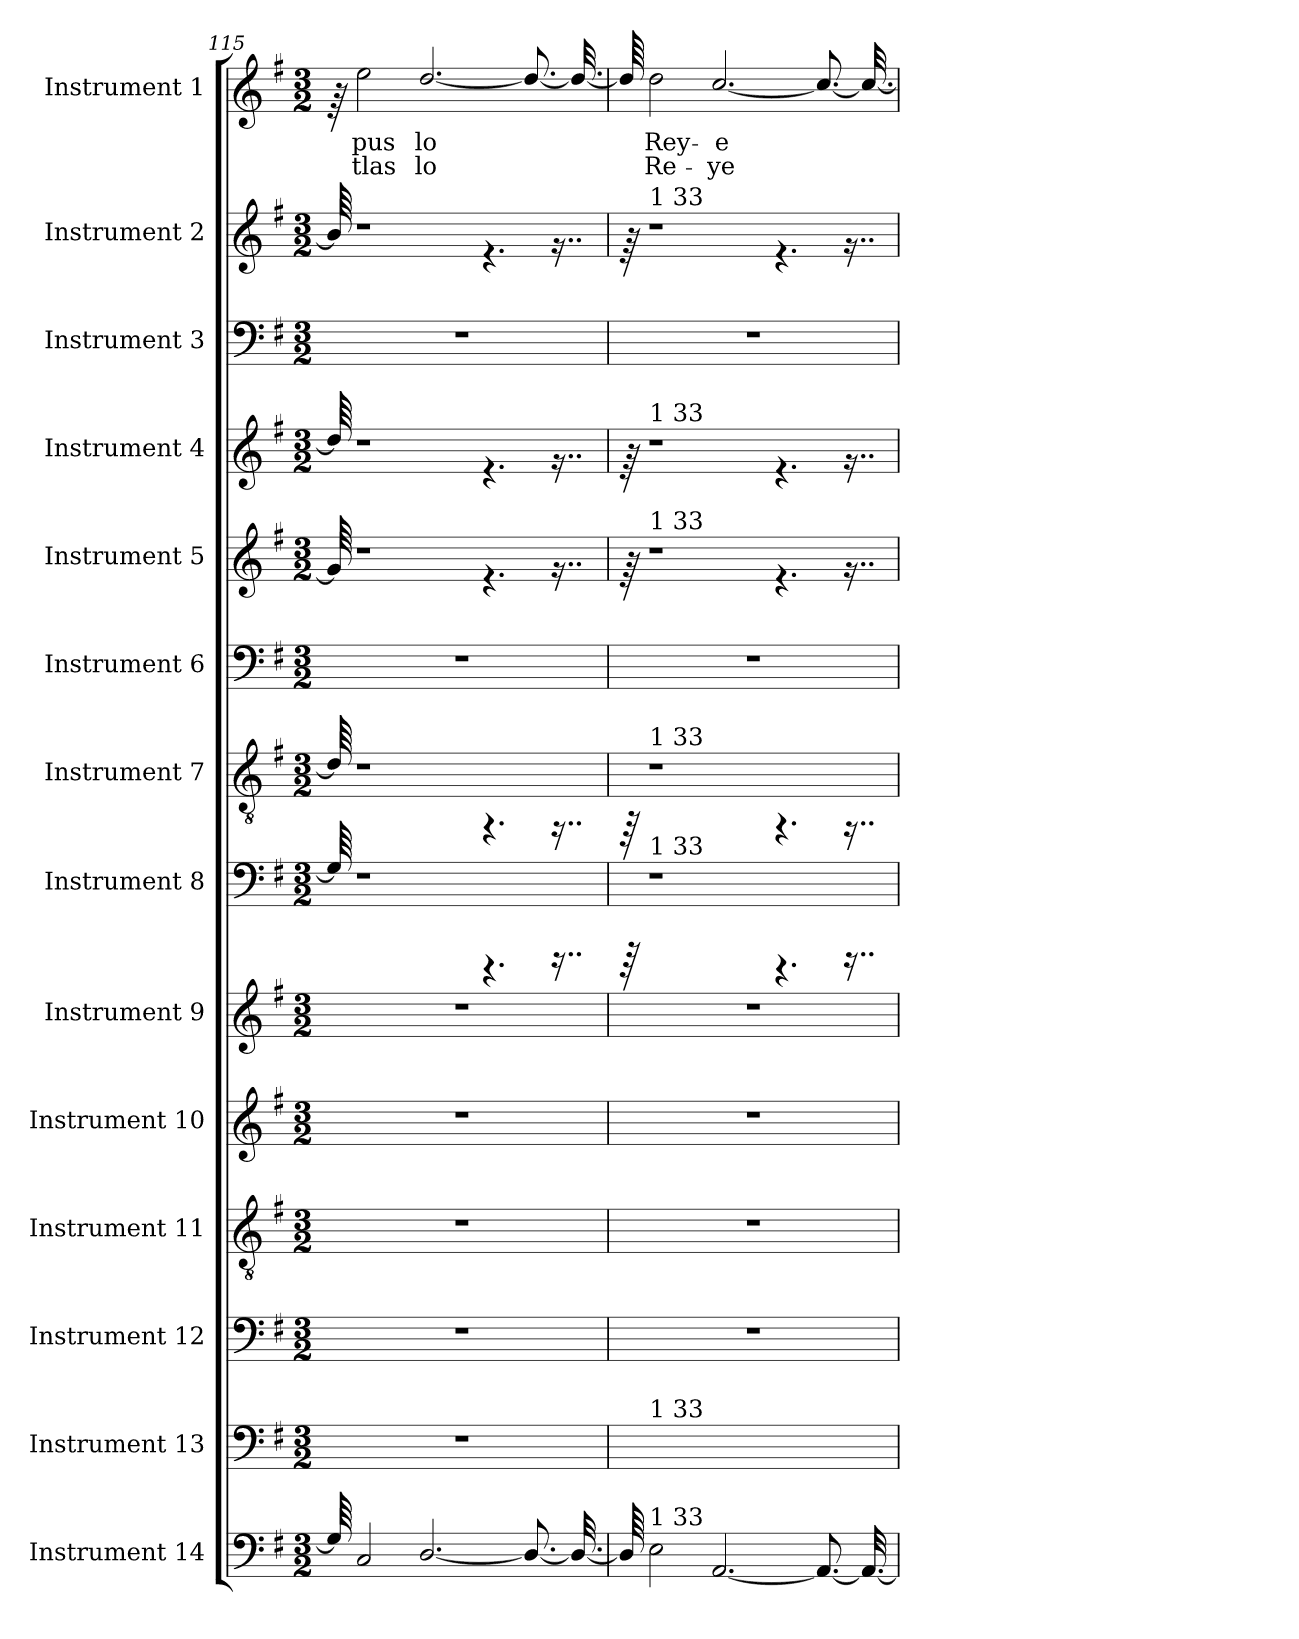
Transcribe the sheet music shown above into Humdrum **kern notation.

**kern	**kern	**kern	**kern	**kern	**kern	**kern	**kern	**kern	**kern	**kern	**kern	**kern	**kern	**text	**text
*part14	*part13	*part12	*part11	*part10	*part9	*part8	*part7	*part6	*part5	*part4	*part3	*part2	*part1	*part1	*part1
*staff14	*staff13	*staff12	*staff11	*staff10	*staff9	*staff8	*staff7	*staff6	*staff5	*staff4	*staff3	*staff2	*staff1	*staff1	*staff1
*I"Instrument 14	*I"Instrument 13	*I"Instrument 12	*I"Instrument 11	*I"Instrument 10	*I"Instrument 9	*I"Instrument 8	*I"Instrument 7	*I"Instrument 6	*I"Instrument 5	*I"Instrument 4	*I"Instrument 3	*I"Instrument 2	*I"Instrument 1	*	*
*clefF4	*clefF4	*clefF4	*clefGv2	*clefG2	*clefG2	*clefF4	*clefGv2	*clefF4	*clefG2	*clefG2	*clefF4	*clefG2	*clefG2	*	*
*k[f#]	*k[f#]	*k[f#]	*k[f#]	*k[f#]	*k[f#]	*k[f#]	*k[f#]	*k[f#]	*k[f#]	*k[f#]	*k[f#]	*k[f#]	*k[f#]	*	*
*G:	*G:	*G:	*G:	*G:	*G:	*G:	*G:	*G:	*G:	*G:	*G:	*G:	*G:	*	*
*M3/2	*M3/2	*M3/2	*M3/2	*M3/2	*M3/2	*M3/2	*M3/2	*M3/2	*M3/2	*M3/2	*M3/2	*M3/2	*M3/2	*	*
=115	=115	=115	=115	=115	=115	=115	=115	=115	=115	=115	=115	=115	=115	=115	=115
64G/]	1.r	1.r	1.r	1.r	1.r	64G/]	64d/]	1.r	64g/]	64dd/]	1.r	64b/]	64rf	.	.
!	!	!	!	!	!	!	!	!	!	!	!	!	!	!LO:LY:b:cj	!LO:LY:b:cj
2C/	.	.	.	.	.	1r	1r	.	1r	1r	.	1r	2ee\	pus	tlas
!	!	!	!	!	!	!	!	!	!	!	!	!	!	!LO:LY:b:cj	!LO:LY:b:cj
[<2.D/	.	.	.	.	.	.	.	.	.	.	.	.	[<2.dd/	lo	lo
.	.	.	.	.	.	4.rCCC	4.rFF	.	4.rf	4.rf	.	4.rf	.	.	.
8.D/_<	.	.	.	.	.	.	.	.	.	.	.	.	8.dd/_<	.	.
.	.	.	.	.	.	16..rCCC	16..rFF	.	16..rf	16..rf	.	16..rf	.	.	.
32.D/_<	.	.	.	.	.	.	.	.	.	.	.	.	32.dd/_<	.	.
!!LO:PB:g=z
=116	=116	=116	=116	=116	=116	=116	=116	=116	=116	=116	=116	=116	=116	=116	=116
64D/]	64ryy	1.r	1.r	1.r	1.r	64rCCC	64rFF	1.r	64rf	64rf	1.r	64rf	64dd/]	.	.
!	!	!	!	!	!	!	!	!	!	!	!	!LO:TX:a:t=1 33	!	!	!
!	!	!	!	!	!	!	!	!	!	!LO:TX:a:t=1 33	!	!	!	!	!
!	!	!	!	!	!	!	!	!	!LO:TX:a:t=1 33	!	!	!	!	!	!
!	!	!	!	!	!	!	!LO:TX:a:t=1 33	!	!	!	!	!	!	!	!
!	!	!	!	!	!	!LO:TX:a:t=1 33	!	!	!	!	!	!	!	!	!
!	!LO:TX:a:t=1 33	!	!	!	!	!	!	!	!	!	!	!	!	!	!
!LO:TX:a:t=1 33	!	!	!	!	!	!	!	!	!	!	!	!	!	!	!
!	!	!	!	!	!	!	!	!	!	!	!	!	!	!LO:LY:b:cj	!LO:LY:b:cj
2E\	1ryy	.	.	.	.	1r	1r	.	1r	1r	.	1r	2dd\	Rey-	-Re-
!	!	!	!	!	!	!	!	!	!	!	!	!	!	!LO:LY:b:cj	!LO:LY:b:cj
[<2.AA/	.	.	.	.	.	.	.	.	.	.	.	.	[<2.cc/	-e	ye
.	64%31ryy	.	.	.	.	4.rCCC	4.rFF	.	4.rf	4.rf	.	4.rf	.	.	.
8.AA/_<	.	.	.	.	.	.	.	.	.	.	.	.	8.cc/_<	.	.
.	.	.	.	.	.	16..rCCC	16..rFF	.	16..rf	16..rf	.	16..rf	.	.	.
32.AA/_<	.	.	.	.	.	.	.	.	.	.	.	.	32.cc/_<	.	.
=	=	=	=	=	=	=	=	=	=	=	=	=	=	=	=
*-	*-	*-	*-	*-	*-	*-	*-	*-	*-	*-	*-	*-	*-	*-	*-
